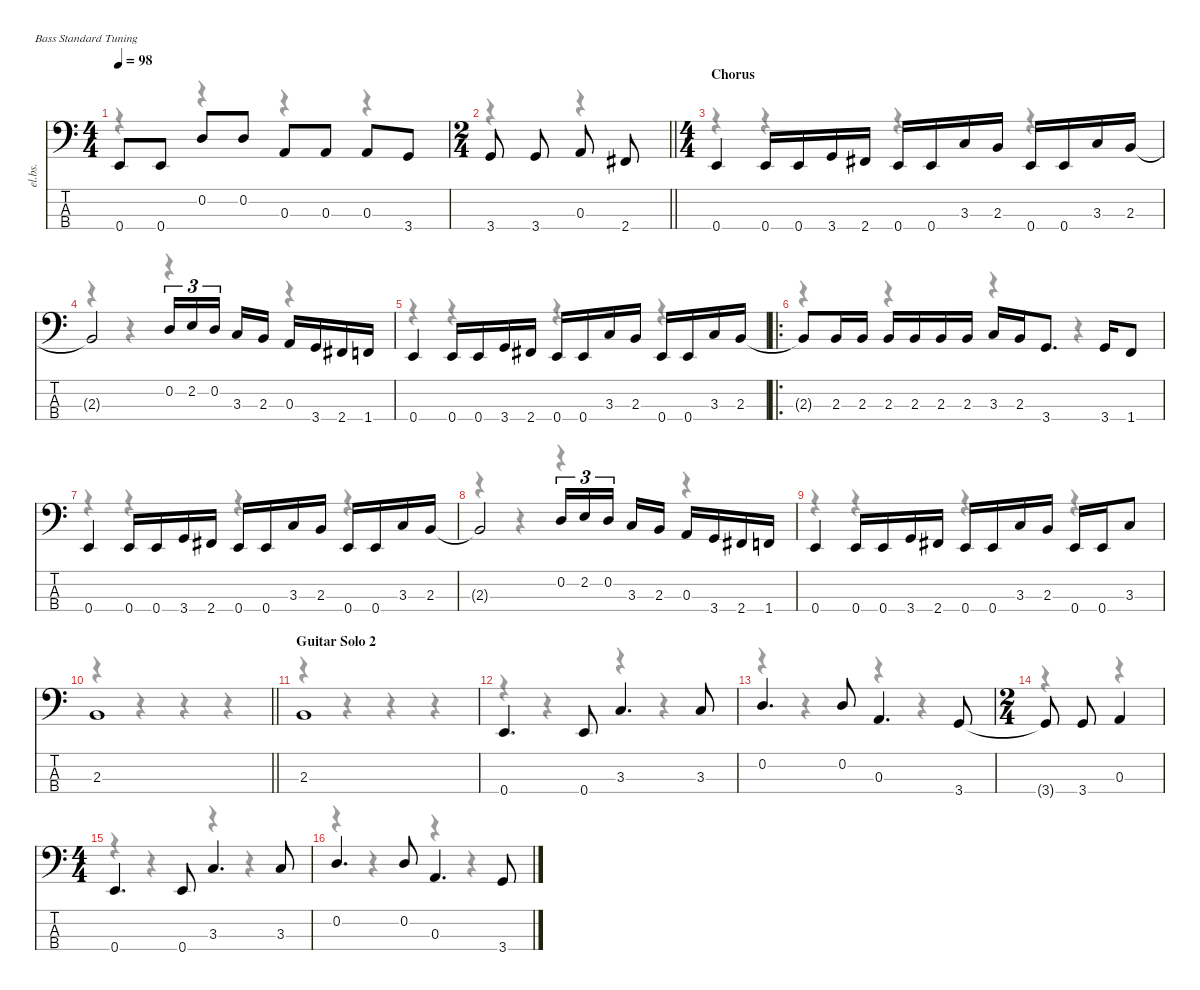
\defaultSystemsLayout 4
\hideDynamics
\bracketExtendMode nobrackets
\otherSystemsTrackNameOrientation horizontal
\track ("Cliff Burton" "el.bs.") {instrument electricbassfinger}
\staff {score tabs}
\tuning (G2 D2 A1 E1)
\voice
\ts (4 4)
\tempo 98
\clef f4
\ks c
0.4.8{dy f beam Up} 0.4.8{beam Up} 0.2.8{beam Up} 0.2.8{beam Up} 0.3.8{beam Up} 0.3.8{beam Up} 0.3.8{beam Up} 3.4.8{beam Up} |
\ts (2 4)
\beaming (8 1 1 1 1)
\barLineRight lightlight
3.4.8{beam Up} 3.4.8{beam Up} 0.3.8{beam Up} 2.4{acc #}.8{beam Up} |
\ts (4 4)
\beaming (8 2 2 2 2)
\section ("" "Chorus")
0.4.4{beam Up} 0.4.16{beam Up} 0.4.16{beam Up} 3.4.16{beam Up} 2.4{acc #}.16{beam Up} 0.4.16{beam Up} 0.4.16{beam Up} 3.3.16{beam Up} 2.3.16{beam Up} 0.4.16{beam Up} 0.4.16{beam Up} 3.3.16{beam Up} 2.3.16{beam Up} |
2.3{t}.2{beam Up} 0.2.16{tu (3 2) beam Up} 2.2.16{tu (3 2) beam Up} 0.2.16{tu (3 2) beam Up} 3.3.16{beam Up} 2.3.16{beam Up} 0.3.16{beam Up} 3.4.16{beam Up} 2.4{acc #}.16{beam Up} 1.4.16{beam Up} |
0.4.4{beam Up} 0.4.16{beam Up} 0.4.16{beam Up} 3.4.16{beam Up} 2.4{acc #}.16{beam Up} 0.4.16{beam Up} 0.4.16{beam Up} 3.3.16{beam Up} 2.3.16{beam Up} 0.4.16{beam Up} 0.4.16{beam Up} 3.3.16{beam Up} 2.3.16{beam Up} |
\ro
2.3{t}.8{beam Up} 2.3.16{beam Up} 2.3.16{beam Up} 2.3.16{beam Up} 2.3.16{beam Up} 2.3.16{beam Up} 2.3.16{beam Up} 3.3.16{beam Up} 2.3.16{beam Up} 3.4.8{d beam Up} 3.4.16{beam Up} 1.4.8{beam Up} |
0.4.4{beam Up} 0.4.16{beam Up} 0.4.16{beam Up} 3.4.16{beam Up} 2.4{acc #}.16{beam Up} 0.4.16{beam Up} 0.4.16{beam Up} 3.3.16{beam Up} 2.3.16{beam Up} 0.4.16{beam Up} 0.4.16{beam Up} 3.3.16{beam Up} 2.3.16{beam Up} |
2.3{t}.2{beam Up} 0.2.16{tu (3 2) beam Up} 2.2.16{tu (3 2) beam Up} 0.2.16{tu (3 2) beam Up} 3.3.16{beam Up} 2.3.16{beam Up} 0.3.16{beam Up} 3.4.16{beam Up} 2.4{acc #}.16{beam Up} 1.4.16{beam Up} |
0.4.4{beam Up} 0.4.16{beam Up} 0.4.16{beam Up} 3.4.16{beam Up} 2.4{acc #}.16{beam Up} 0.4.16{beam Up} 0.4.16{beam Up} 3.3.16{beam Up} 2.3.16{beam Up} 0.4.16{beam Up} 0.4.16{beam Up} 3.3.8{beam Up} |
\barLineRight lightlight
2.3.1{beam Up} |
\section ("" "Guitar Solo 2")
2.3.1{beam Up} |
0.4.4{d beam Up} 0.4.8{beam Up} 3.3.4{d beam Up} 3.3.8{beam Up} |
0.2.4{d beam Up} 0.2.8{beam Up} 0.3.4{d beam Up} 3.4.8{beam Up} |
\ts (2 4)
\beaming (8 1 1 1 1)
3.4{t}.8{beam Up} 3.4.8{beam Up} 0.3.4{beam Up} |
\ts (4 4)
\beaming (8 2 2 2 2)
0.4.4{d beam Up} 0.4.8{beam Up} 3.3.4{d beam Up} 3.3.8{beam Up} |
0.2.4{d beam Up} 0.2.8{beam Up} 0.3.4{d beam Up} 3.4.8{beam Up}
\voice
\clef f4
\ottava regular
\simile none
\ks c
r.4{dy mf beam Down} r.4{beam Down} r.4{beam Down} r.4{beam Down} |
\barLineRight lightlight
r.4{beam Down} r.4{beam Down} |
r.4{beam Down} r.4{beam Down} r.4{beam Down} r.4{beam Down} |
r.4{beam Down} r.4{beam Down} r.4{beam Down} r.4{beam Down} |
r.4{beam Down} r.4{beam Down} r.4{beam Down} r.4{beam Down} |
r.4{beam Down} r.4{beam Down} r.4{beam Down} r.4{beam Down} |
r.4{beam Down} r.4{beam Down} r.4{beam Down} r.4{beam Down} |
r.4{beam Down} r.4{beam Down} r.4{beam Down} r.4{beam Down} |
r.4{beam Down} r.4{beam Down} r.4{beam Down} r.4{beam Down} |
\barLineRight lightlight
r.4{beam Down} r.4{beam Down} r.4{beam Down} r.4{beam Down} |
r.4{beam Down} r.4{beam Down} r.4{beam Down} r.4{beam Down} |
r.4{beam Down} r.4{beam Down} r.4{beam Down} r.4{beam Down} |
r.4{beam Down} r.4{beam Down} r.4{beam Down} r.4{beam Down} |
r.4{beam Down} r.4{beam Down} |
r.4{beam Down} r.4{beam Down} r.4{beam Down} r.4{beam Down} |
r.4{beam Down} r.4{beam Down} r.4{beam Down} r.4{beam Down}
